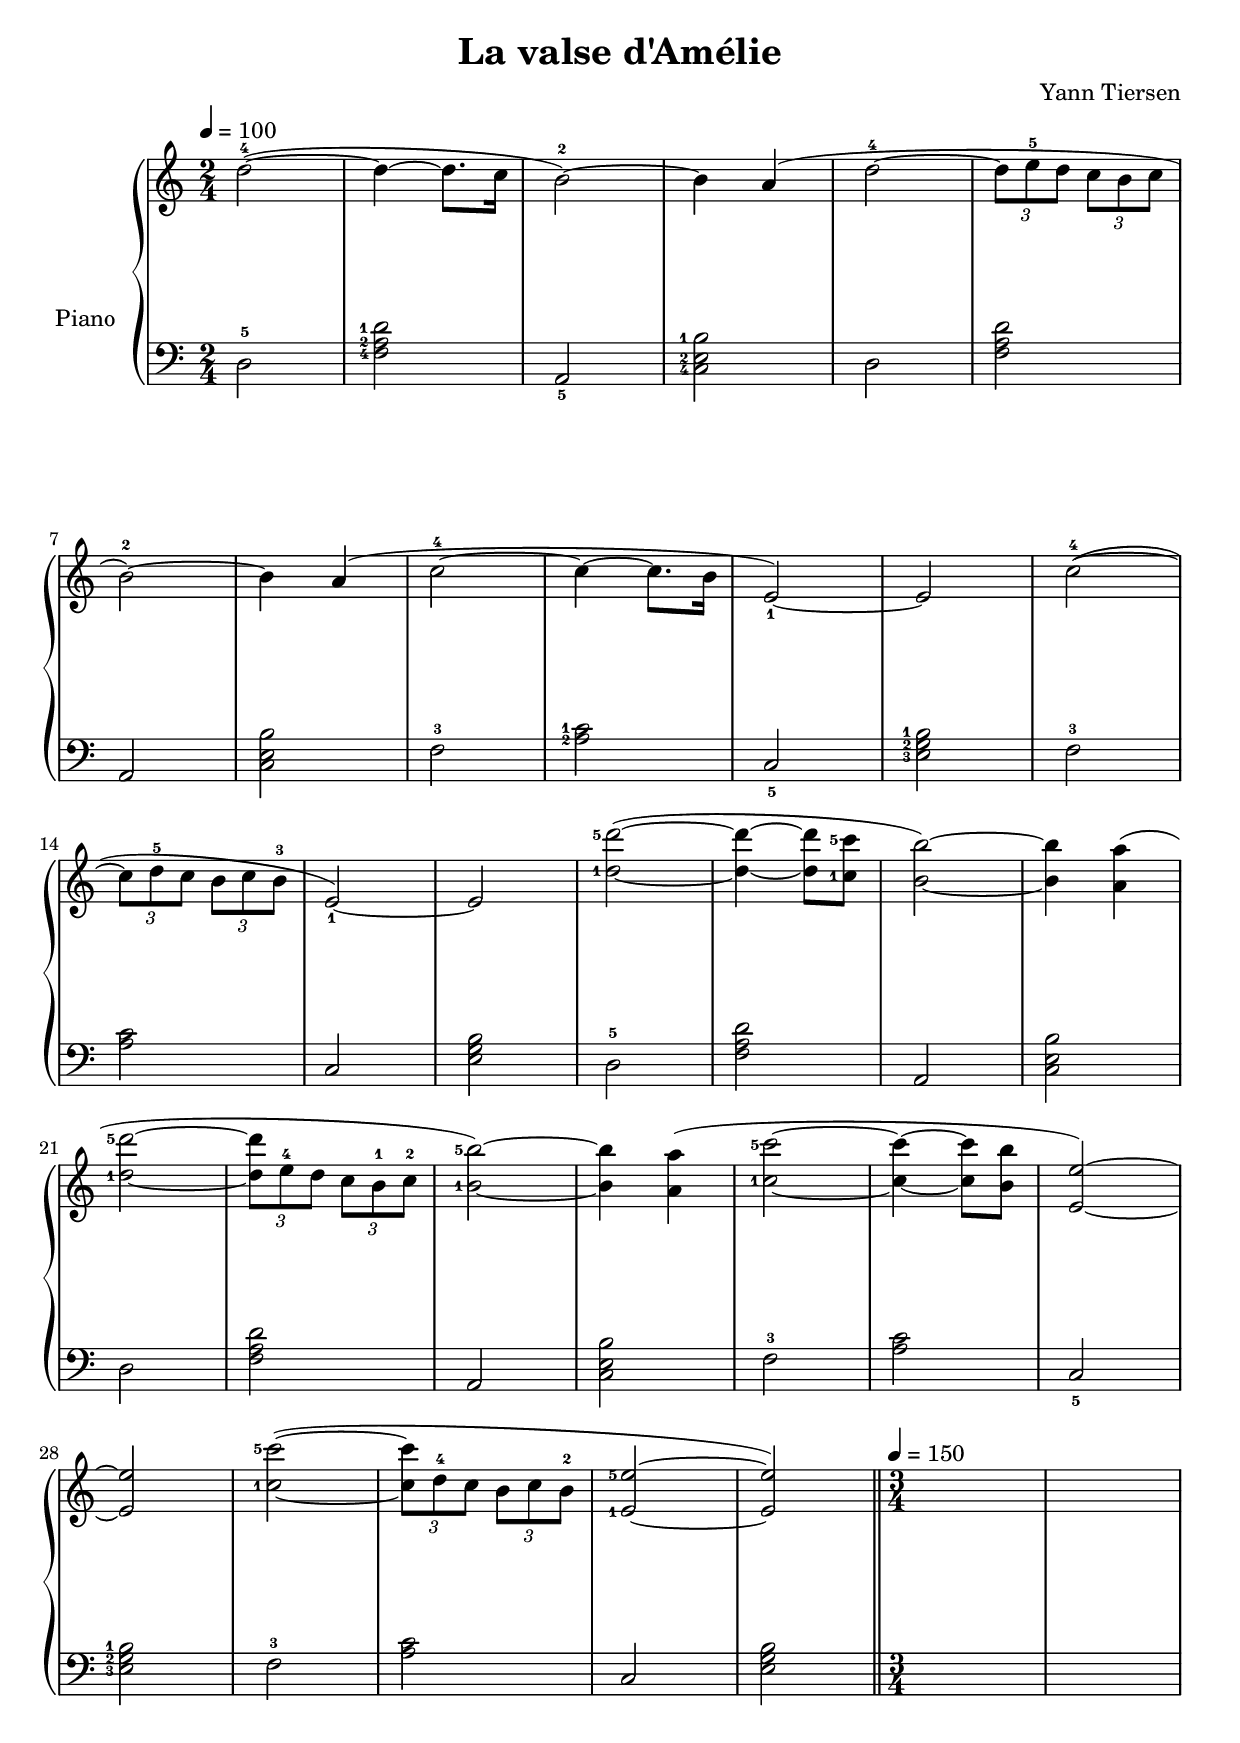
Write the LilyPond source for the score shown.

\version "2.12.2"

\header {
  title = "La valse d'Amélie"
  composer = "Yann Tiersen"
}

global = {
  \tempo 4 = 100
  \key c \major
  \time 2/4
  \numericTimeSignature
  s2*6\break
  s2*7\break
  s2*7\break
  s2*7\break
  s2*5\bar "||"
  \tempo 4 = 150
  \time 3/4
  s2.*2\break
}

upper = \relative c'' {
  \clef treble
  d2-4~(
  d4~ d8. c16
  b2-2~)
  b4 a(
  d2-4~
  \times 2/3 { d8 e-5 d } \times 2/3 { c b c }

  b2-2~)
  b4 a(
  c2-4~
  c4~ c8. b16
  e,2_1~)
  e
  c'-4~(

  \times 2/3 { c8 d-5 c } \times 2/3 { b c b-3 }
  e,2_1)~ e
  <d'-1 d'-5>~(
  <d d'>4~ <d d'>8 <c-1 c'-5>
  <b b'>2~)
  <b b'>4 <a a'>(

  <d-1 d'-5>2~
  \times 2/3 { <d d'>8 e-4 d } \times 2/3 { c b-1 c-2 }
  <b-1 b'-5>2~)
  <b b'>4 <a a'>(
  <c-1 c'-5>2~
  <c c'>4~ <c c'>8 <b b'>
  <e, e'>2)~

  <e e'>
  <c'-1 c'-5>~(
  \times 2/3 { <c c'>8 d-4 c } \times 2/3 { b c b-2 }
  <e,-1 e'-5>2~
  <e e'>)
}

lower = \relative c {
  \clef bass
  d2-5
  <f-4 a-2 d-1>
  a,_5
  <c-4 e-2 b'-1>
  d2
  <f a d>

  a,
  <c e b'>
  f-3
  <a-2 c-1>
  c,_5
  <e-3 g-2 b-1>
  f-3

  <a c>
  c,
  <e g b>
  d-5
  <f a d>
  a,
  <c e b'>

  d
  <f a d>
  a,
  <c e b'>
  f-3
  <a c>
  c,_5

  <e-3 g-2 b-1>
  f-3
  <a c>
  c,
  <e g b>
}

dynamics = {
  s16\mp s16*7
  s2*4
  s16\< s16*6 s16\!
  s2*2
  s16\mp s16*7
  s2*4
  s16\< s16*6 s16\!
  s16\> s16*6 s16\!
  s2
  s16\p s16*7
  s16\< s16*22 s16\!
  s16\mf s16*7
  s16\< s16*6 s16\!
  s2
  s16\> s16*6 s16\!
  s16\p s16*7
  s2*4
  s16\< s16*6 s16\!
  s16\> s16*14 s16\!
  s16\p s16*11
  s16\< s16*10 s16\!
}

pedal = {
}

chordnames = \chordmode {
}

\include "../template_piano_solo.ly"
